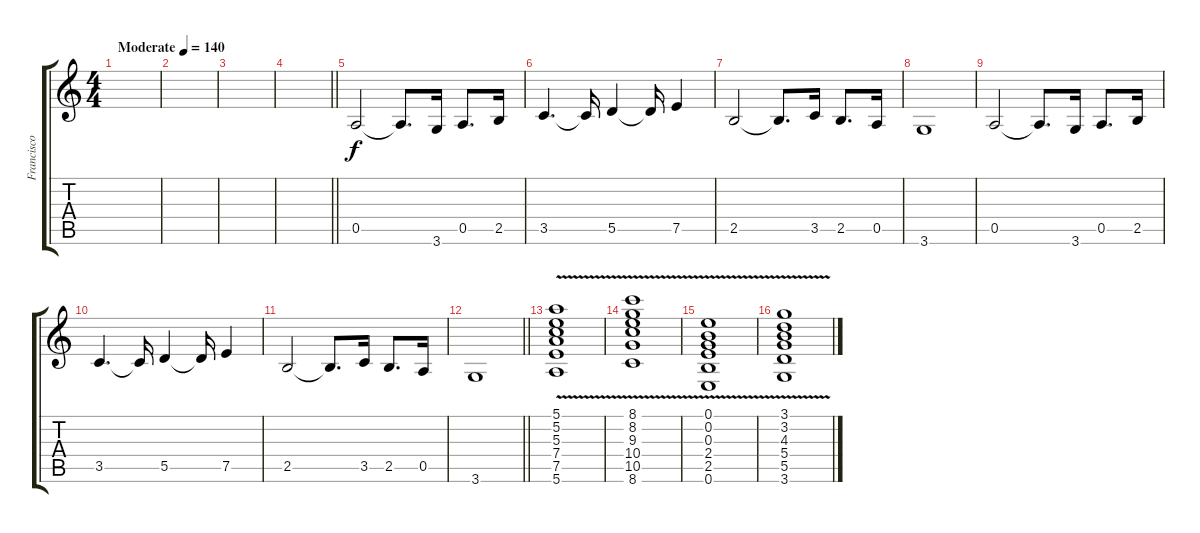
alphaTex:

\track ("Francisco Durán" "Francisco ") {instrument overdrivenguitar}
\staff {score tabs}
\tuning (E4 B3 G3 D3 A2 E2) {hide}
\ts (4 4)
\tempo (140 "Moderate")
\clef g2
\ks c
|
|
|
\barLineRight lightlight
|
0.5.2 0.5{t}.8{d} 3.6.16 0.5.8{d} 2.5.16 |
3.5.4{d} 3.5{t}.16 5.5.4 5.5{t}.16 7.5.4 |
2.5.2 2.5{t}.8{d} 3.5.16 2.5.8{d} 0.5.16 |
3.6.1 |
0.5.2 0.5{t}.8{d} 3.6.16 0.5.8{d} 2.5.16 |
3.5.4{d} 3.5{t}.16 5.5.4 5.5{t}.16 7.5.4 |
2.5.2 2.5{t}.8{d} 3.5.16 2.5.8{d} 0.5.16 |
\barLineRight lightlight
3.6.1 |
\section ("" "")
(5.1{v} 5.2{v} 5.3{v} 7.4{v} 7.5{v} 5.6{v}).1{volume 9 instrument overdrivenguitar} |
(8.1{v} 8.2{v} 9.3{v} 10.4{v} 10.5{v} 8.6{v}).1 |
(0.1{v} 0.2{v} 0.3{v} 2.4 2.5{v} 0.6{v}).1 |
(3.1{v} 3.2{v} 4.3{v} 5.4{v} 5.5{v} 3.6{v}).1
